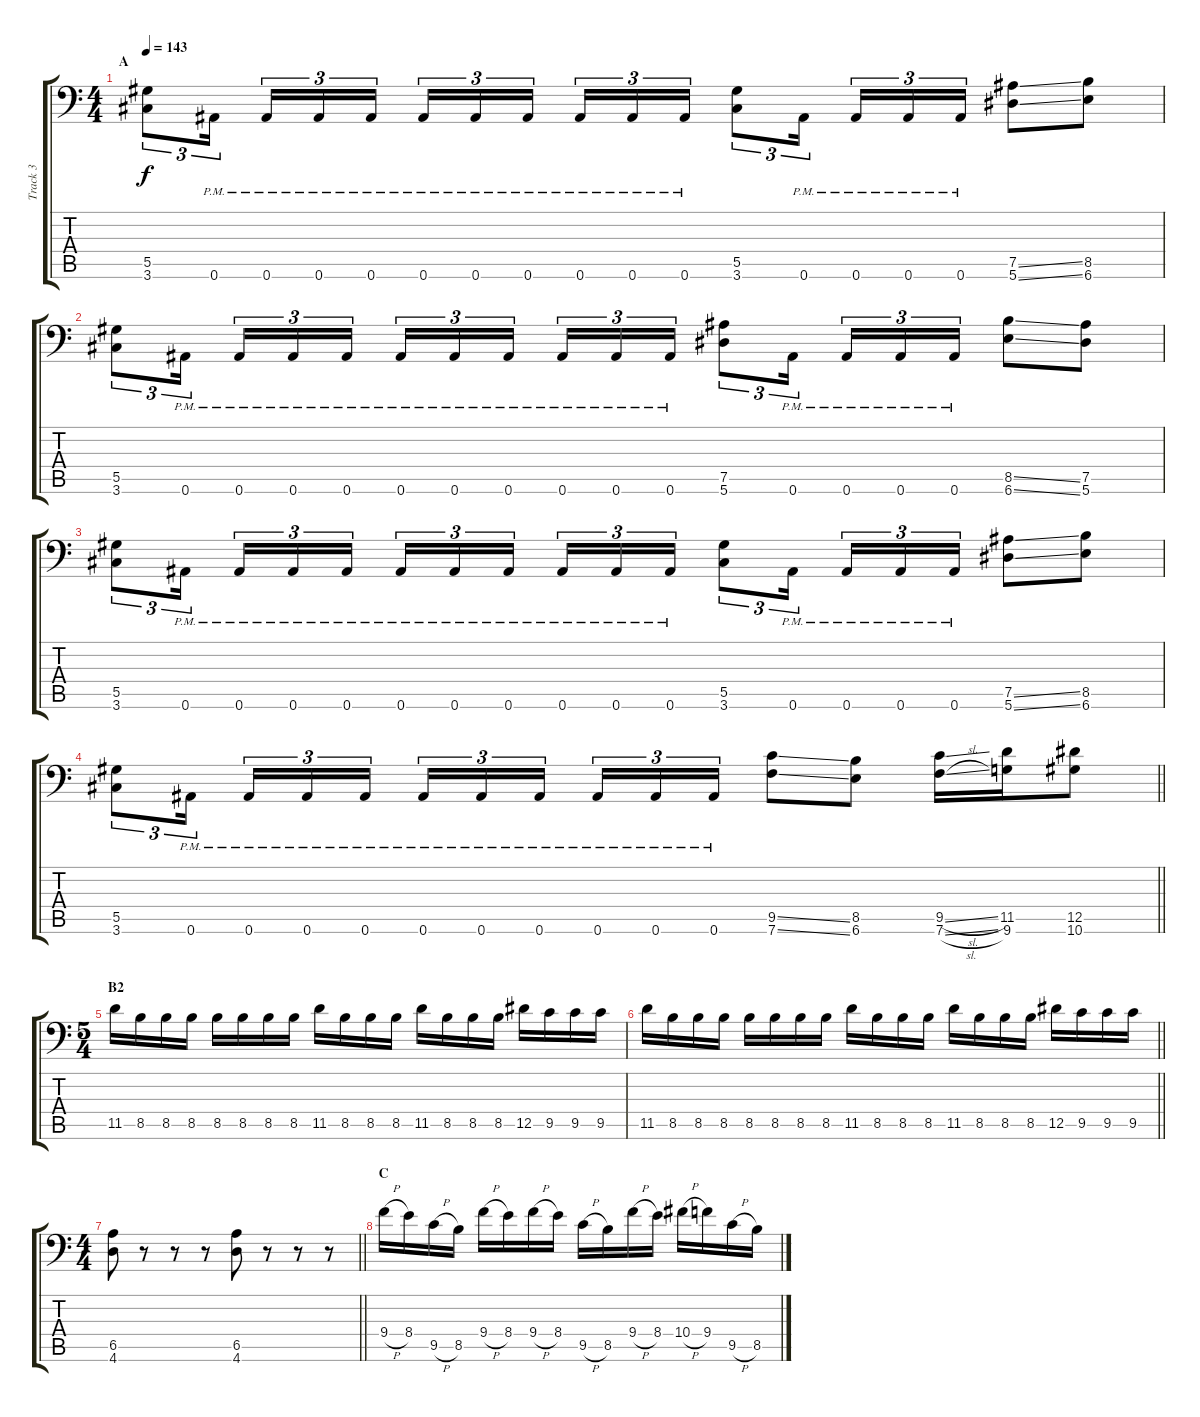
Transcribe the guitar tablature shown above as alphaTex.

\track ("Track 3" "Track 3") {instrument distortionguitar}
\staff {score tabs}
\tuning (Bb3 F3 Db3 Ab2 Eb2 Bb1) {hide}
\ts (4 4)
\section ("" "A")
\tempo 143
\clef f4
\ks c
(5.5 3.6).8{tu (3 2) dy f} 0.6{pm}.16{tu (3 2)} 0.6{pm}.16{tu (3 2)} 0.6{pm}.16{tu (3 2)} 0.6{pm}.16{tu (3 2)} 0.6{pm}.16{tu (3 2)} 0.6{pm}.16{tu (3 2)} 0.6{pm}.16{tu (3 2)} 0.6{pm}.16{tu (3 2)} 0.6{pm}.16{tu (3 2)} 0.6{pm}.16{tu (3 2)} (5.5 3.6).8{tu (3 2)} 0.6{pm}.16{tu (3 2)} 0.6{pm}.16{tu (3 2)} 0.6{pm}.16{tu (3 2)} 0.6{pm}.16{tu (3 2)} (7.5{ss} 5.6{ss}).8 (8.5 6.6).8 |
(5.5 3.6).8{tu (3 2)} 0.6{pm}.16{tu (3 2)} 0.6{pm}.16{tu (3 2)} 0.6{pm}.16{tu (3 2)} 0.6{pm}.16{tu (3 2)} 0.6{pm}.16{tu (3 2)} 0.6{pm}.16{tu (3 2)} 0.6{pm}.16{tu (3 2)} 0.6{pm}.16{tu (3 2)} 0.6{pm}.16{tu (3 2)} 0.6{pm}.16{tu (3 2)} (7.5 5.6).8{tu (3 2)} 0.6{pm}.16{tu (3 2)} 0.6{pm}.16{tu (3 2)} 0.6{pm}.16{tu (3 2)} 0.6{pm}.16{tu (3 2)} (8.5{ss} 6.6{ss}).8 (7.5 5.6).8 |
(5.5 3.6).8{tu (3 2)} 0.6{pm}.16{tu (3 2)} 0.6{pm}.16{tu (3 2)} 0.6{pm}.16{tu (3 2)} 0.6{pm}.16{tu (3 2)} 0.6{pm}.16{tu (3 2)} 0.6{pm}.16{tu (3 2)} 0.6{pm}.16{tu (3 2)} 0.6{pm}.16{tu (3 2)} 0.6{pm}.16{tu (3 2)} 0.6{pm}.16{tu (3 2)} (5.5 3.6).8{tu (3 2)} 0.6{pm}.16{tu (3 2)} 0.6{pm}.16{tu (3 2)} 0.6{pm}.16{tu (3 2)} 0.6{pm}.16{tu (3 2)} (7.5{ss} 5.6{ss}).8 (8.5 6.6).8 |
\barLineRight lightlight
(5.5 3.6).8{tu (3 2)} 0.6{pm}.16{tu (3 2)} 0.6{pm}.16{tu (3 2)} 0.6{pm}.16{tu (3 2)} 0.6{pm}.16{tu (3 2)} 0.6{pm}.16{tu (3 2)} 0.6{pm}.16{tu (3 2)} 0.6{pm}.16{tu (3 2)} 0.6{pm}.16{tu (3 2)} 0.6{pm}.16{tu (3 2)} 0.6{pm}.16{tu (3 2)} (9.5{ss} 7.6{ss}).8 (8.5 6.6).8 (9.5{sl} 7.6{sl}).16 (11.5 9.6).16 (12.5 10.6).8 |
\ts (5 4)
\section ("" "B2")
11.5.16 8.5.16 8.5.16 8.5.16 8.5.16 8.5.16 8.5.16 8.5.16 11.5.16 8.5.16 8.5.16 8.5.16 11.5.16 8.5.16 8.5.16 8.5.16 12.5.16 9.5.16 9.5.16 9.5.16 |
\barLineRight lightlight
11.5.16 8.5.16 8.5.16 8.5.16 8.5.16 8.5.16 8.5.16 8.5.16 11.5.16 8.5.16 8.5.16 8.5.16 11.5.16 8.5.16 8.5.16 8.5.16 12.5.16 9.5.16 9.5.16 9.5.16 |
\ts (4 4)
\barLineRight lightlight
(6.5 4.6).8 r.8 r.8 r.8 (6.5 4.6).8 r.8 r.8 r.8 |
\section ("" "C")
9.4{h}.16 8.4.16 9.5{h}.16 8.5.16 9.4{h}.16 8.4.16 9.4{h}.16 8.4.16 9.5{h}.16 8.5.16 9.4{h}.16 8.4.16 10.4{h}.16 9.4.16 9.5{h}.16 8.5.16
